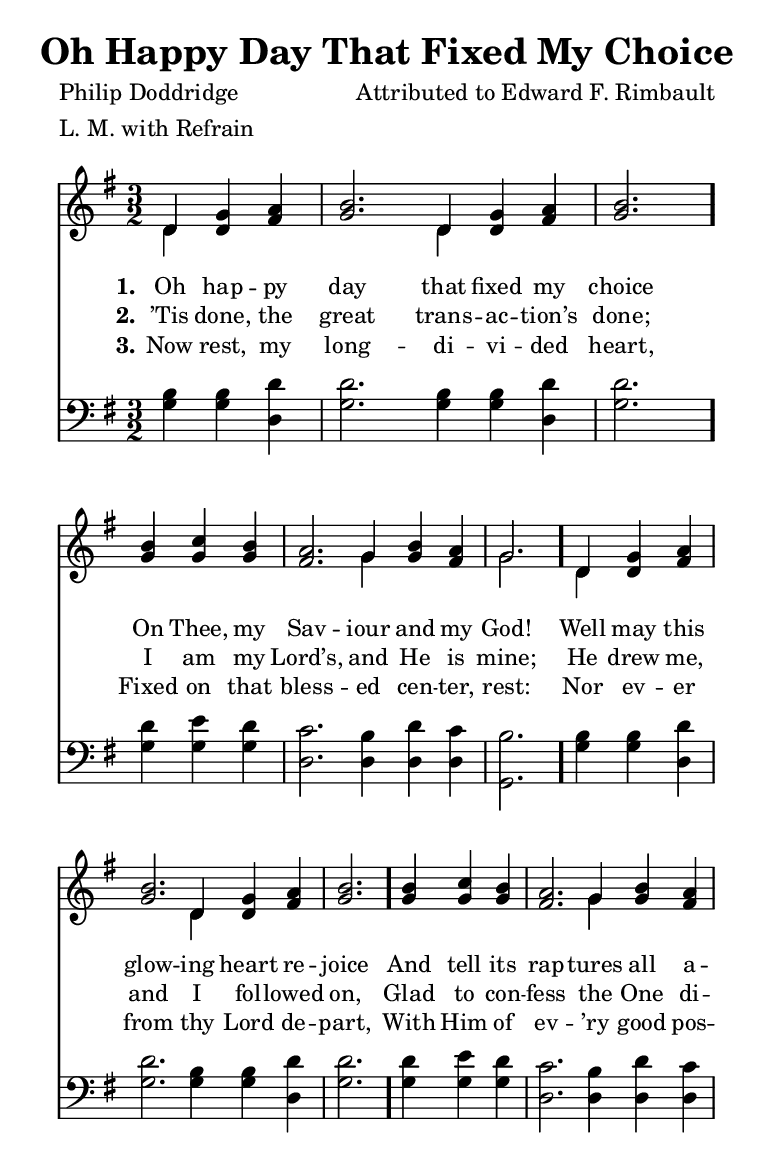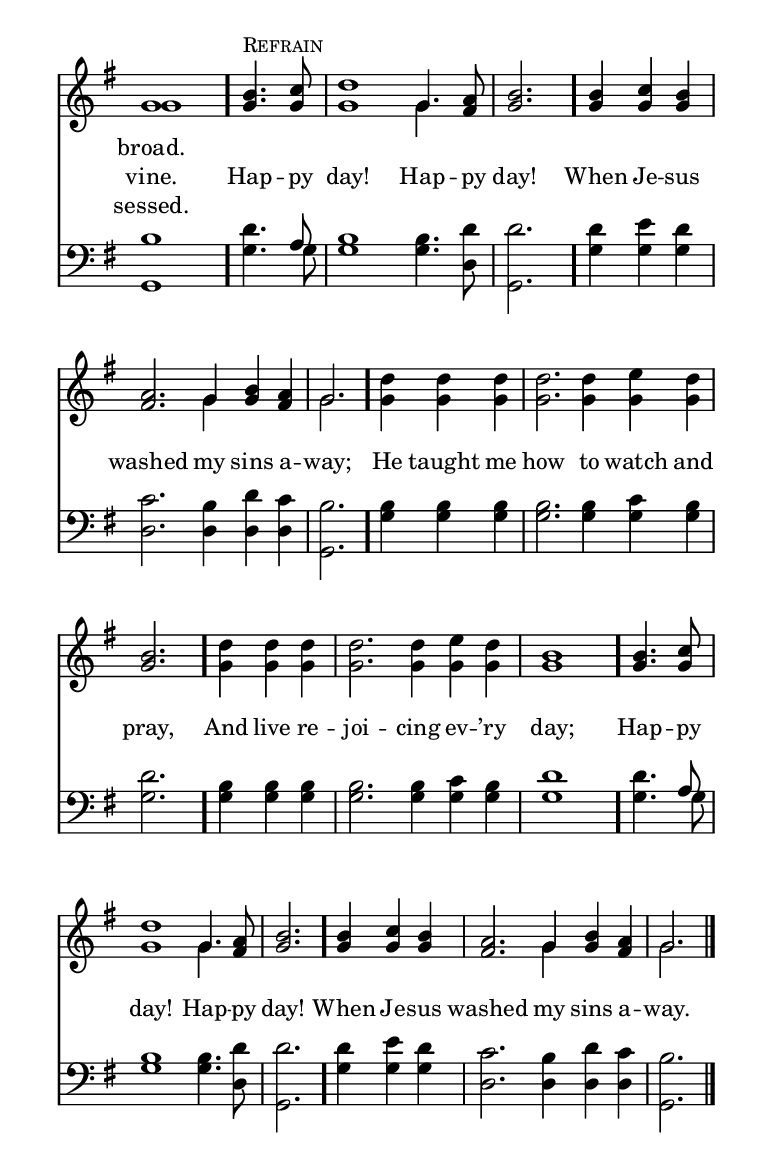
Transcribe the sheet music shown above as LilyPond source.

\include "common/global.ily"
\paper {
  \include "common/paper.ily"
}

\header{
  %gospel
  hymnnumber = "248"
  title = "Oh Happy Day That Fixed My Choice"
  tunename = "Happy Day" % see https://hymnary.org/tune/o_happy_day_that_fixed_my_choic_rimbault
  meter = "L. M. with Refrain"
  poet = "Philip Doddridge" % see https://hymnary.org/text/o_happy_day_that_fixed_my_choice
  composer = "Attributed to Edward F. Rimbault" % see https://hymnary.org/tune/o_happy_day_that_fixed_my_choic_rimbault
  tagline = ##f
}

global = {
  \include "common/overrides.ily"
  \override Staff.TimeSignature.style = #'numbered
  \time 3/2
  \override Score.MetronomeMark.transparent = ##t % hide all fermata changes too
  \tempo 2=80
  \key g \major
  \partial 2.
  \autoBeamOff
}

patternA = { c4 c c | c2. }
patternB = { c4 c c | c2. c4 c c | c1 }
patternC = { c4. c8 | c1 c4. c8 | c2. }

notesSoprano = {
\global
\relative c' {

  \changePitch \patternA { d g a | b d, g a | b }
  \changePitch \patternA { b c b | a g b a | g } \eogbreak
  \changePitch \patternA { d g a | b d, g a | b }
  \changePitch \patternB { b c b | a g b a | g } \eogbreak

  << s^\markup { \small \caps "Refrain" }
  \changePitch \patternC { b c | d g, a | b } >>
  \changePitch \patternA { b c b | a g b a | g } \eogbreak
  \changePitch \patternA { d' d d | d d e d | b }
  \changePitch \patternB { d d d | d d e d | b } \eogbreak
  \changePitch \patternC { b c | d g, a | b }
  \changePitch \patternA { b c b | a g b a | g } \eogbreak

  \bar "|."

}
}

notesAlto = {
\global
\relative e' {

  \changePitch \patternA { d d fis | g d d fis | g }
  \changePitch \patternA { g g g | fis g g fis | g }
  \changePitch \patternA { d d fis | g d d fis | g }
  \changePitch \patternB { g g g | fis g g fis | g }

  \changePitch \patternC { g g | g g fis | g }
  \changePitch \patternA { g g g | fis g g fis | g }
  \changePitch \patternA { g g g | g g g g | g }
  \changePitch \patternB { g g g | g g g g | g }
  \changePitch \patternC { g g | g g fis | g }
  \changePitch \patternA { g g g | fis g g fis | g }

}
}

notesTenor = {
\global
\relative a {

  \changePitch \patternA { b b d | d b b d | d }
  \changePitch \patternA { d e d | c b d c | b }
  \changePitch \patternA { b b d | d b b d | d }
  \changePitch \patternB { d e d | c b d c | b }

  \changePitch \patternC { d a | b b d | d }
  \changePitch \patternA { d e d | c b d c | b }
  \changePitch \patternA { b b b | b b c b | d }
  \changePitch \patternB { b b b | b b c b | d }
  \changePitch \patternC { d a | b b d | d }
  \changePitch \patternA { d e d | c b d c | b }

}
}

notesBass = {
\global
\relative f {

  \changePitch \patternA { g g d | g g g d | g }
  \changePitch \patternA { g g g | d d d d | g, }
  \changePitch \patternA { g' g d | g g g d | g }
  \changePitch \patternB { g g g | d d d d | g, }

  \changePitch \patternC { g' g | g g d | g, }
  \changePitch \patternA { g' g g | d d d d | g, }
  \changePitch \patternA { g' g g | g g g g | g }
  \changePitch \patternB { g g g | g g g g | g }
  \changePitch \patternC { g g | g g d | g, }
  \changePitch \patternA { g' g g | d d d d | g, }

}
}

Refrain = \lyricmode {

Hap -- py day! Hap -- py day! \bar "."
When Je -- sus washed my sins a -- way; \bar "."
He taught me how to watch and pray, \bar "."
And live re -- joi -- cing ev -- ’ry day; \bar "."
Hap -- py day! Hap -- py day! \bar "."
When Je -- sus washed my sins a -- way. \bar "."

}

wordsA = \lyricmode {
\set stanza = "1."

Oh hap -- py day that fixed my choice \bar "."
On Thee, my Sav -- iour and my God! \bar "."
Well may this glow -- ing heart re -- joice \bar "."
And tell its rap -- tures all a -- broad. \bar "."

}

wordsB = \lyricmode {
\set stanza = "2."

’Tis done, the great trans -- ac -- tion’s done;
I am my Lord’s, and He is mine;
He drew me, and I fol -- lowed on,
Glad to con -- fess the One di -- vine.

\Refrain

}

wordsC = \lyricmode {
\set stanza = "3."

Now rest, my long -- di -- vi -- ded heart,
Fixed on that bless -- ed cen -- ter, rest:
Nor ev -- er from thy Lord de -- part,
With Him of ev -- ’ry good pos -- sessed.

}

\score {
  \context ChoirStaff <<
    \context Staff = upper <<
      \set Staff.autoBeaming = ##f
      \set ChoirStaff.systemStartDelimiter = #'SystemStartBar
      \set ChoirStaff.printPartCombineTexts = ##f
      \partcombine #'(2 . 11) \notesSoprano \notesAlto
      \context NullVoice = sopranos { \voiceOne << \notesSoprano >> }
      \context Lyrics = one   \lyricsto sopranos \wordsA
      \context Lyrics = two   \lyricsto sopranos \wordsB
      \context Lyrics = three \lyricsto sopranos \wordsC
    >>
    \context Staff = men <<
      \set Staff.autoBeaming = ##f
      \clef bass
      \set ChoirStaff.printPartCombineTexts = ##f
      \partcombine #'(2 . 11) \notesTenor \notesBass
    >>
  >>
  \layout {
    \include "common/layout.ily"
  }
  #(cond ((ly:get-option 'eog-midi-permitted) #{ \midi{
    \include "common/midi.ily"
  } #}))
}

\version "2.19.49"  % necessary for upgrading to future LilyPond versions.

% vi:set et ts=2 sw=2 ai nocindent syntax=lilypond:
